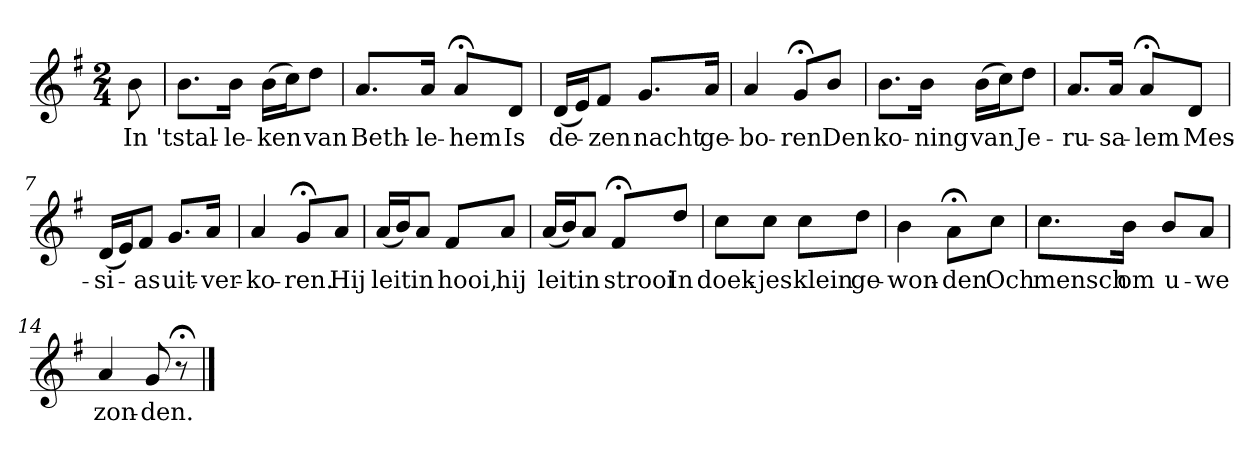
**kern	**text
*part1	*part1
*staff1	*staff1
*k[f#]	*
*G:	*
*M2/4	*
*MM120	*
=	=
8b	In 't
=1	=1
8.bL	stal-
16bJk	-le-
(16bLL	-ken
16ccJ)	.
8ddJ	van
=2	=2
8.aL	Beth-
16aJk	-le-
8a;<L	-hem
8dJ	Is
=3	=3
(16dLL	de-
16eJ)	.
8f#J	-zen
8.gL	nacht
16aJk	ge-
=4	=4
4a	-bo-
8g;<L	-ren
8bJ	Den
=5	=5
8.bL	ko-
16bJk	-ning
(16bLL	van
16ccJ)	.
8ddJ	Je-
=6	=6
8.aL	-ru-
16aJk	-sa-
8a;<L	-lem
8dJ	Mes-
=7	=7
(16dLL	-si-
16eJ)	.
8f#J	-as
8.gL	uit-
16aJk	-ver-
=8	=8
4a	-ko-
8g;<L	-ren.
8aJ	Hij
=9	=9
(16aLL	leit
16bJ)	.
8aJ	in
8f#L	hooi,
8aJ	hij
=10	=10
(16aLL	leit
16bJ)	.
8aJ	in
8f#;<L	strooi
8ddJ	In
=11	=11
8ccL	doek-
8ccJ	-jes
8ccL	klein
8ddJ	ge-
=12	=12
4b	-won-
8a;<L	-den
8ccJ	Och
=13	=13
8.ccL	mensch
16bJk	om
8bL	u-
8aJ	-we
=14	=14
4a	zon-
8g	-den.
8r;<	.
==	==
*-	*-
